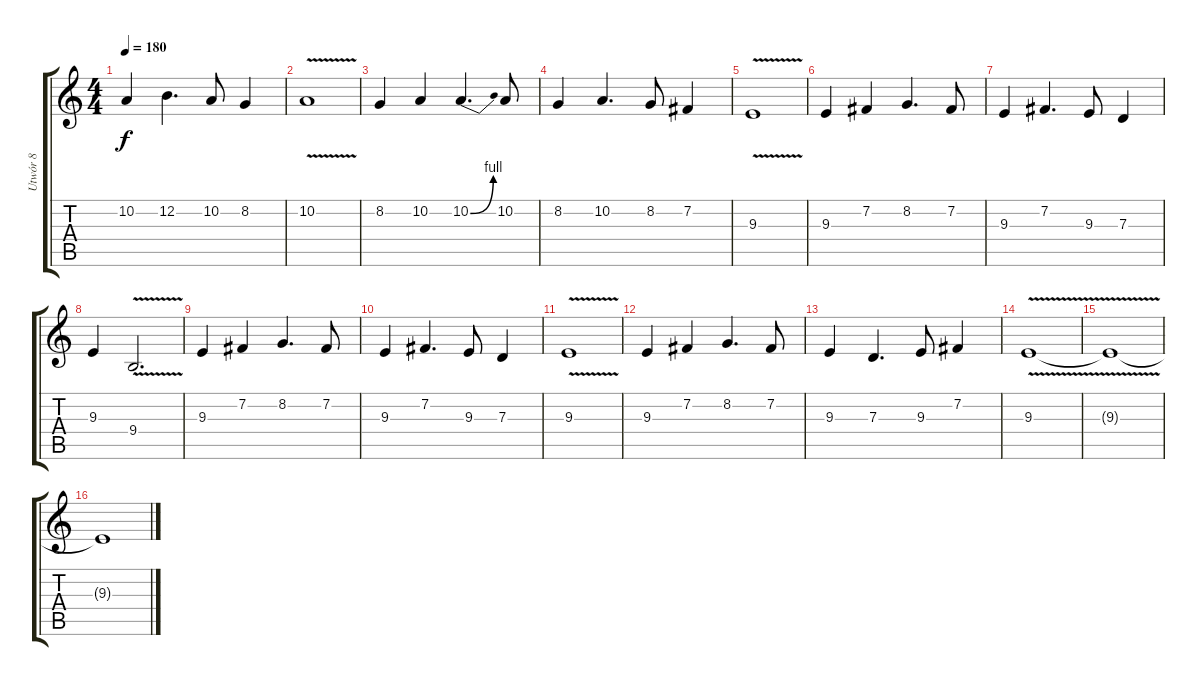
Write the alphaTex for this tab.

\track ("Utwór 8" "Utwór 8") {instrument stringensemble1}
\staff {score tabs}
\tuning (E4 B3 G3 D3 A2 E2) {hide}
\ts (4 4)
\tempo 180
\clef g2
\ks c
10.2.4{dy f} 12.2.4{d} 10.2.8 8.2.4 |
10.2{v}.1 |
8.2.4 10.2.4 10.2{be (bend 0 0 60 4)}.4{d} 10.2.8 |
8.2.4 10.2.4{d} 8.2.8 7.2.4 |
9.3{v}.1 |
9.3.4 7.2.4 8.2.4{d} 7.2.8 |
9.3.4 7.2.4{d} 9.3.8 7.3.4 |
9.3.4 9.4{v}.2{d} |
9.3.4 7.2.4 8.2.4{d} 7.2.8 |
9.3.4 7.2.4{d} 9.3.8 7.3.4 |
9.3{v}.1 |
9.3.4 7.2.4 8.2.4{d} 7.2.8 |
9.3.4 7.3.4{d} 9.3.8 7.2.4 |
9.3{v}.1 |
9.3{t}.1 |
9.3{t}.1
